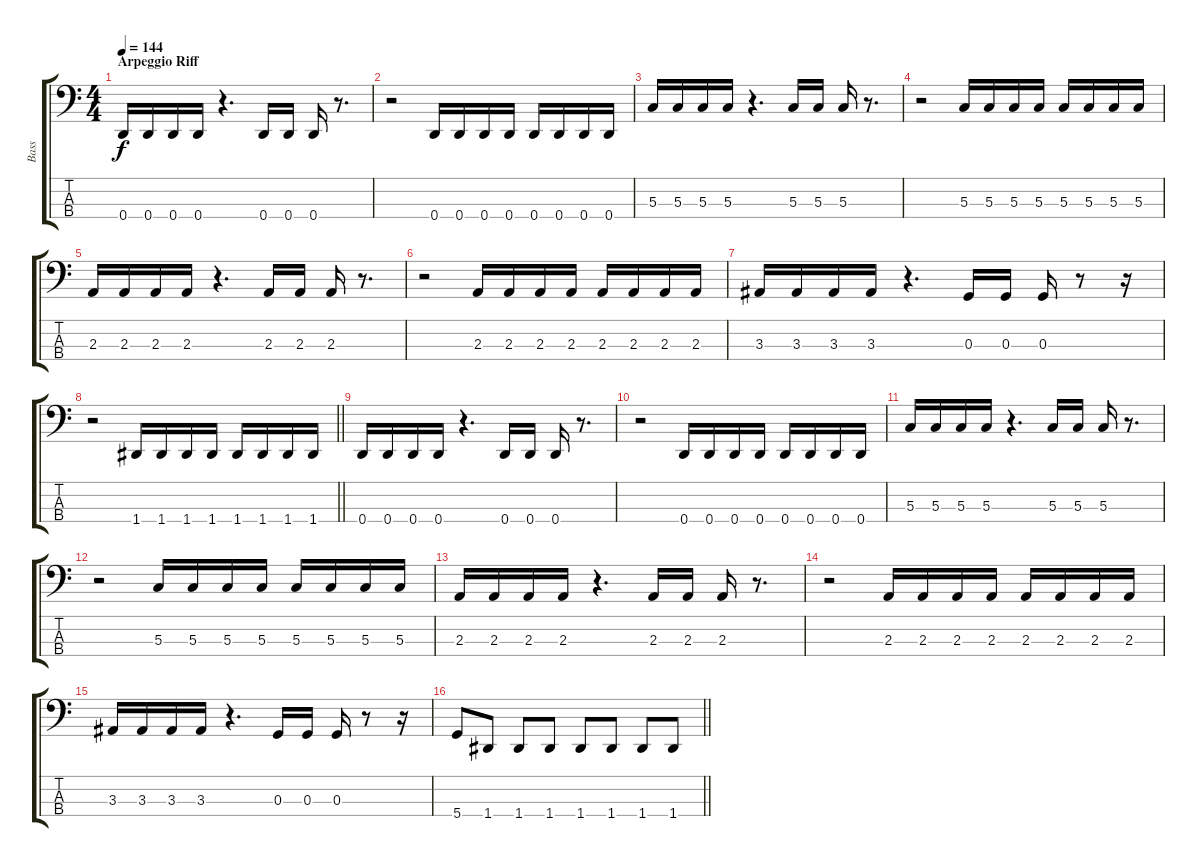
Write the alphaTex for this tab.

\track ("Bass" "Bass") {instrument electricbassfinger}
\staff {score tabs}
\tuning (F2 C2 G1 D1) {hide}
\ts (4 4)
\section ("" "Arpeggio Riff")
\tempo 144
\clef f4
\ks c
0.4.16{dy f} 0.4.16 0.4.16 0.4.16 r.4{d} 0.4.16 0.4.16 0.4.16 r.8{d} |
r.2 0.4.16 0.4.16 0.4.16 0.4.16 0.4.16 0.4.16 0.4.16 0.4.16 |
5.3.16 5.3.16 5.3.16 5.3.16 r.4{d} 5.3.16 5.3.16 5.3.16 r.8{d} |
r.2 5.3.16 5.3.16 5.3.16 5.3.16 5.3.16 5.3.16 5.3.16 5.3.16 |
2.3.16 2.3.16 2.3.16 2.3.16 r.4{d} 2.3.16 2.3.16 2.3.16 r.8{d} |
r.2 2.3.16 2.3.16 2.3.16 2.3.16 2.3.16 2.3.16 2.3.16 2.3.16 |
3.3.16 3.3.16 3.3.16 3.3.16 r.4{d} 0.3.16 0.3.16 0.3.16 r.8 r.16 |
\barLineRight lightlight
r.2 1.4.16 1.4.16 1.4.16 1.4.16 1.4.16 1.4.16 1.4.16 1.4.16 |
\section ("" "")
0.4.16 0.4.16 0.4.16 0.4.16 r.4{d} 0.4.16 0.4.16 0.4.16 r.8{d} |
r.2 0.4.16 0.4.16 0.4.16 0.4.16 0.4.16 0.4.16 0.4.16 0.4.16 |
5.3.16 5.3.16 5.3.16 5.3.16 r.4{d} 5.3.16 5.3.16 5.3.16 r.8{d} |
r.2 5.3.16 5.3.16 5.3.16 5.3.16 5.3.16 5.3.16 5.3.16 5.3.16 |
2.3.16 2.3.16 2.3.16 2.3.16 r.4{d} 2.3.16 2.3.16 2.3.16 r.8{d} |
r.2 2.3.16 2.3.16 2.3.16 2.3.16 2.3.16 2.3.16 2.3.16 2.3.16 |
3.3.16 3.3.16 3.3.16 3.3.16 r.4{d} 0.3.16 0.3.16 0.3.16 r.8 r.16 |
\barLineRight lightlight
5.4.8 1.4.8 1.4.8 1.4.8 1.4.8 1.4.8 1.4.8 1.4.8
